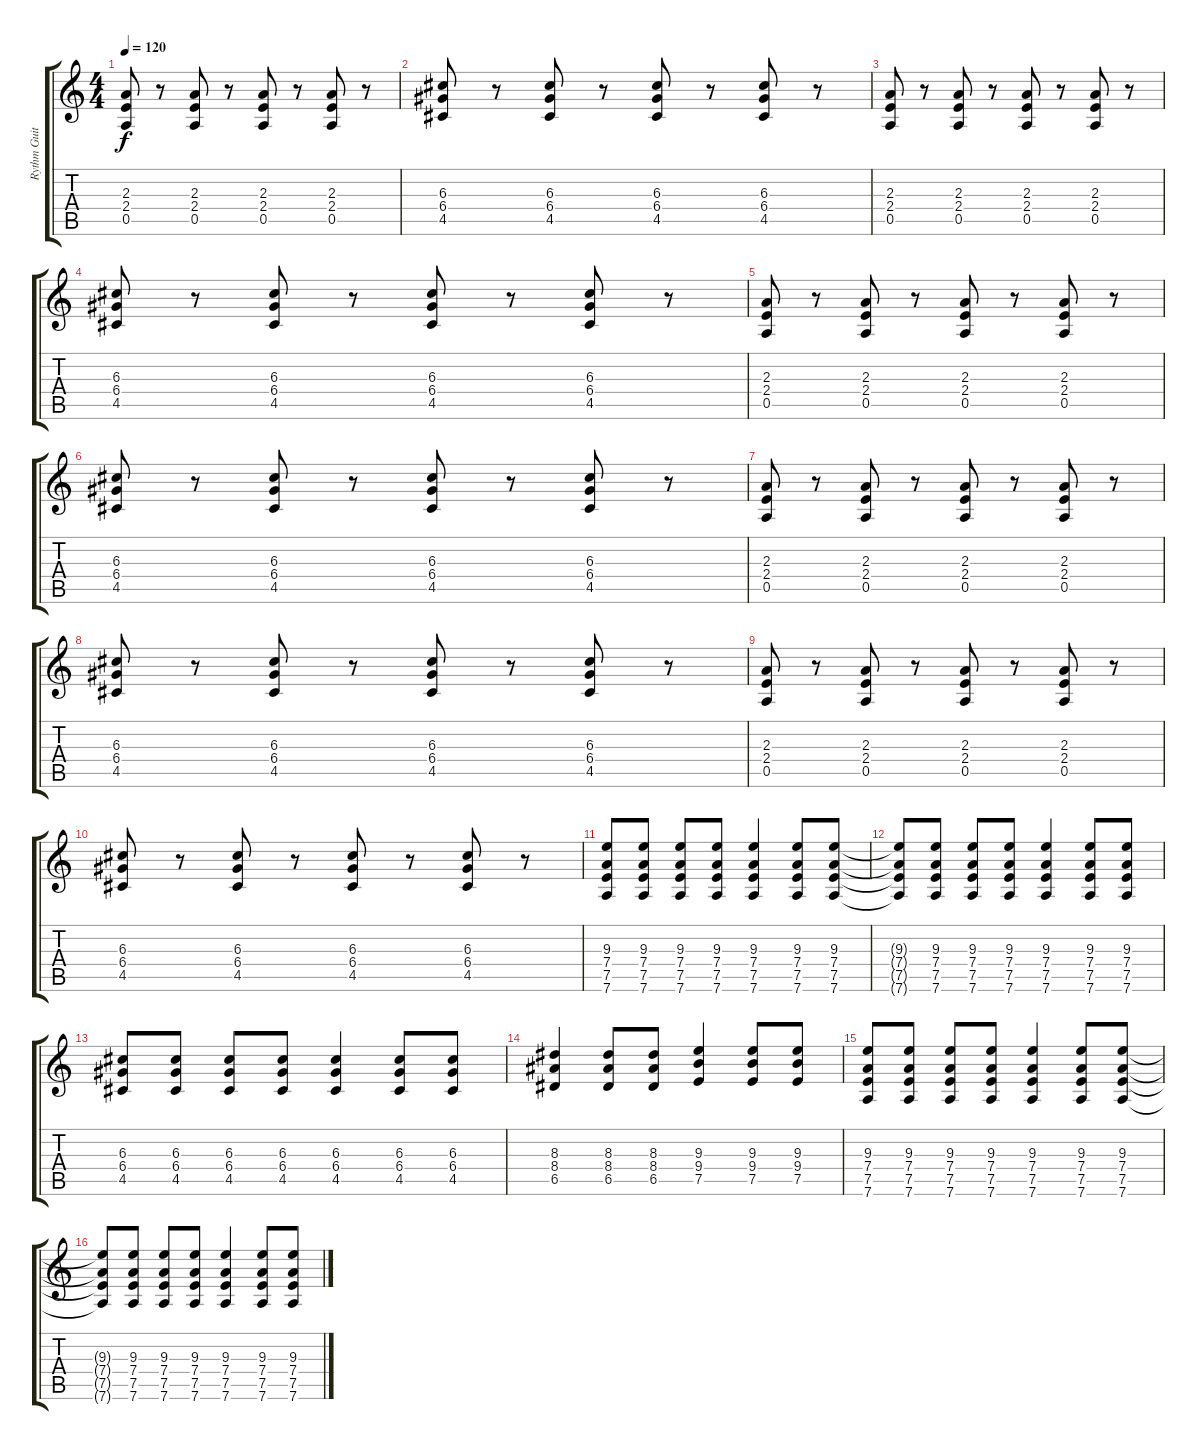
\track ("Rythm Guitar" "Rythm Guit") {instrument overdrivenguitar}
\staff {score tabs}
\tuning (E4 B3 G3 D3 A2 D2) {hide}
\ts (4 4)
\tempo 120
\clef g2
\ks c
(2.3 2.4 0.5).8{dy f} r.8 (2.3 2.4 0.5).8 r.8 (2.3 2.4 0.5).8 r.8 (2.3 2.4 0.5).8 r.8 |
(6.3 6.4 4.5).8 r.8 (6.3 6.4 4.5).8 r.8 (6.3 6.4 4.5).8 r.8 (6.3 6.4 4.5).8 r.8 |
(2.3 2.4 0.5).8 r.8 (2.3 2.4 0.5).8 r.8 (2.3 2.4 0.5).8 r.8 (2.3 2.4 0.5).8 r.8 |
(6.3 6.4 4.5).8 r.8 (6.3 6.4 4.5).8 r.8 (6.3 6.4 4.5).8 r.8 (6.3 6.4 4.5).8 r.8 |
(2.3 2.4 0.5).8 r.8 (2.3 2.4 0.5).8 r.8 (2.3 2.4 0.5).8 r.8 (2.3 2.4 0.5).8 r.8 |
(6.3 6.4 4.5).8 r.8 (6.3 6.4 4.5).8 r.8 (6.3 6.4 4.5).8 r.8 (6.3 6.4 4.5).8 r.8 |
(2.3 2.4 0.5).8 r.8 (2.3 2.4 0.5).8 r.8 (2.3 2.4 0.5).8 r.8 (2.3 2.4 0.5).8 r.8 |
(6.3 6.4 4.5).8 r.8 (6.3 6.4 4.5).8 r.8 (6.3 6.4 4.5).8 r.8 (6.3 6.4 4.5).8 r.8 |
(2.3 2.4 0.5).8 r.8 (2.3 2.4 0.5).8 r.8 (2.3 2.4 0.5).8 r.8 (2.3 2.4 0.5).8 r.8 |
(6.3 6.4 4.5).8 r.8 (6.3 6.4 4.5).8 r.8 (6.3 6.4 4.5).8 r.8 (6.3 6.4 4.5).8 r.8 |
(9.3 7.4 7.5 7.6).8 (9.3 7.4 7.5 7.6).8 (9.3 7.4 7.5 7.6).8 (9.3 7.4 7.5 7.6).8 (9.3 7.4 7.5 7.6).4 (9.3 7.4 7.5 7.6).8 (9.3 7.4 7.5 7.6).8 |
(9.3{t} 7.4{t} 7.5{t} 7.6{t}).8 (9.3 7.4 7.5 7.6).8 (9.3 7.4 7.5 7.6).8 (9.3 7.4 7.5 7.6).8 (9.3 7.4 7.5 7.6).4 (9.3 7.4 7.5 7.6).8 (9.3 7.4 7.5 7.6).8 |
(6.3 6.4 4.5).8 (6.3 6.4 4.5).8 (6.3 6.4 4.5).8 (6.3 6.4 4.5).8 (6.3 6.4 4.5).4 (6.3 6.4 4.5).8 (6.3 6.4 4.5).8 |
(8.3 8.4 6.5).4 (8.3 8.4 6.5).8 (8.3 8.4 6.5).8 (9.3 9.4 7.5).4 (9.3 9.4 7.5).8 (9.3 9.4 7.5).8 |
(9.3 7.4 7.5 7.6).8 (9.3 7.4 7.5 7.6).8 (9.3 7.4 7.5 7.6).8 (9.3 7.4 7.5 7.6).8 (9.3 7.4 7.5 7.6).4 (9.3 7.4 7.5 7.6).8 (9.3 7.4 7.5 7.6).8 |
(9.3{t} 7.4{t} 7.5{t} 7.6{t}).8 (9.3 7.4 7.5 7.6).8 (9.3 7.4 7.5 7.6).8 (9.3 7.4 7.5 7.6).8 (9.3 7.4 7.5 7.6).4 (9.3 7.4 7.5 7.6).8 (9.3 7.4 7.5 7.6).8
